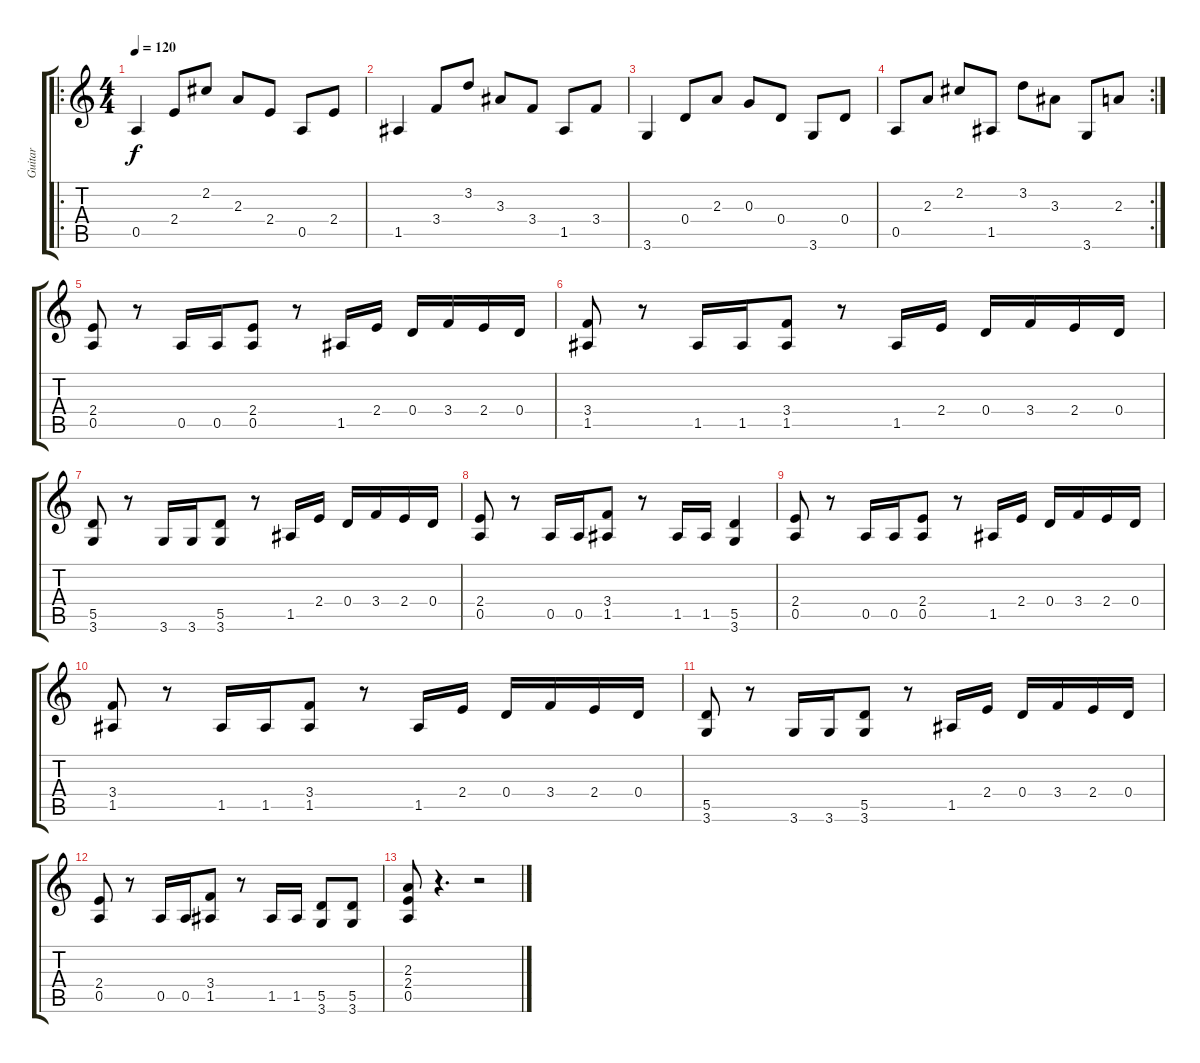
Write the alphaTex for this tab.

\track ("Guitar" "Guitar") {instrument distortionguitar}
\staff {score tabs}
\tuning (E4 B3 G3 D3 A2 E2) {hide}
\ro
\ts (4 4)
\tempo 120
\clef g2
\ks c
0.5.4{dy f} 2.4.8 2.2.8 2.3.8 2.4.8 0.5.8 2.4.8 |
1.5.4 3.4.8 3.2.8 3.3.8 3.4.8 1.5.8 3.4.8 |
3.6.4 0.4.8 2.3.8 0.3.8 0.4.8 3.6.8 0.4.8 |
\rc 2
0.5.8 2.3.8 2.2.8 1.5.8 3.2.8 3.3.8 3.6.8 2.3.8 |
(2.4 0.5).8 r.8 0.5.16 0.5.16 (2.4 0.5).8 r.8 1.5.16 2.4.16 0.4.16 3.4.16 2.4.16 0.4.16 |
(3.4 1.5).8 r.8 1.5.16 1.5.16 (3.4 1.5).8 r.8 1.5.16 2.4.16 0.4.16 3.4.16 2.4.16 0.4.16 |
(5.5 3.6).8 r.8 3.6.16 3.6.16 (5.5 3.6).8 r.8 1.5.16 2.4.16 0.4.16 3.4.16 2.4.16 0.4.16 |
(2.4 0.5).8 r.8 0.5.16 0.5.16 (3.4 1.5).8 r.8 1.5.16 1.5.16 (5.5 3.6).4 |
(2.4 0.5).8 r.8 0.5.16 0.5.16 (2.4 0.5).8 r.8 1.5.16 2.4.16 0.4.16 3.4.16 2.4.16 0.4.16 |
(3.4 1.5).8 r.8 1.5.16 1.5.16 (3.4 1.5).8 r.8 1.5.16 2.4.16 0.4.16 3.4.16 2.4.16 0.4.16 |
(5.5 3.6).8 r.8 3.6.16 3.6.16 (5.5 3.6).8 r.8 1.5.16 2.4.16 0.4.16 3.4.16 2.4.16 0.4.16 |
(2.4 0.5).8 r.8 0.5.16 0.5.16 (3.4 1.5).8 r.8 1.5.16 1.5.16 (5.5 3.6).8 (5.5 3.6).8 |
(2.3 2.4 0.5).8 r.4{d} r.2
